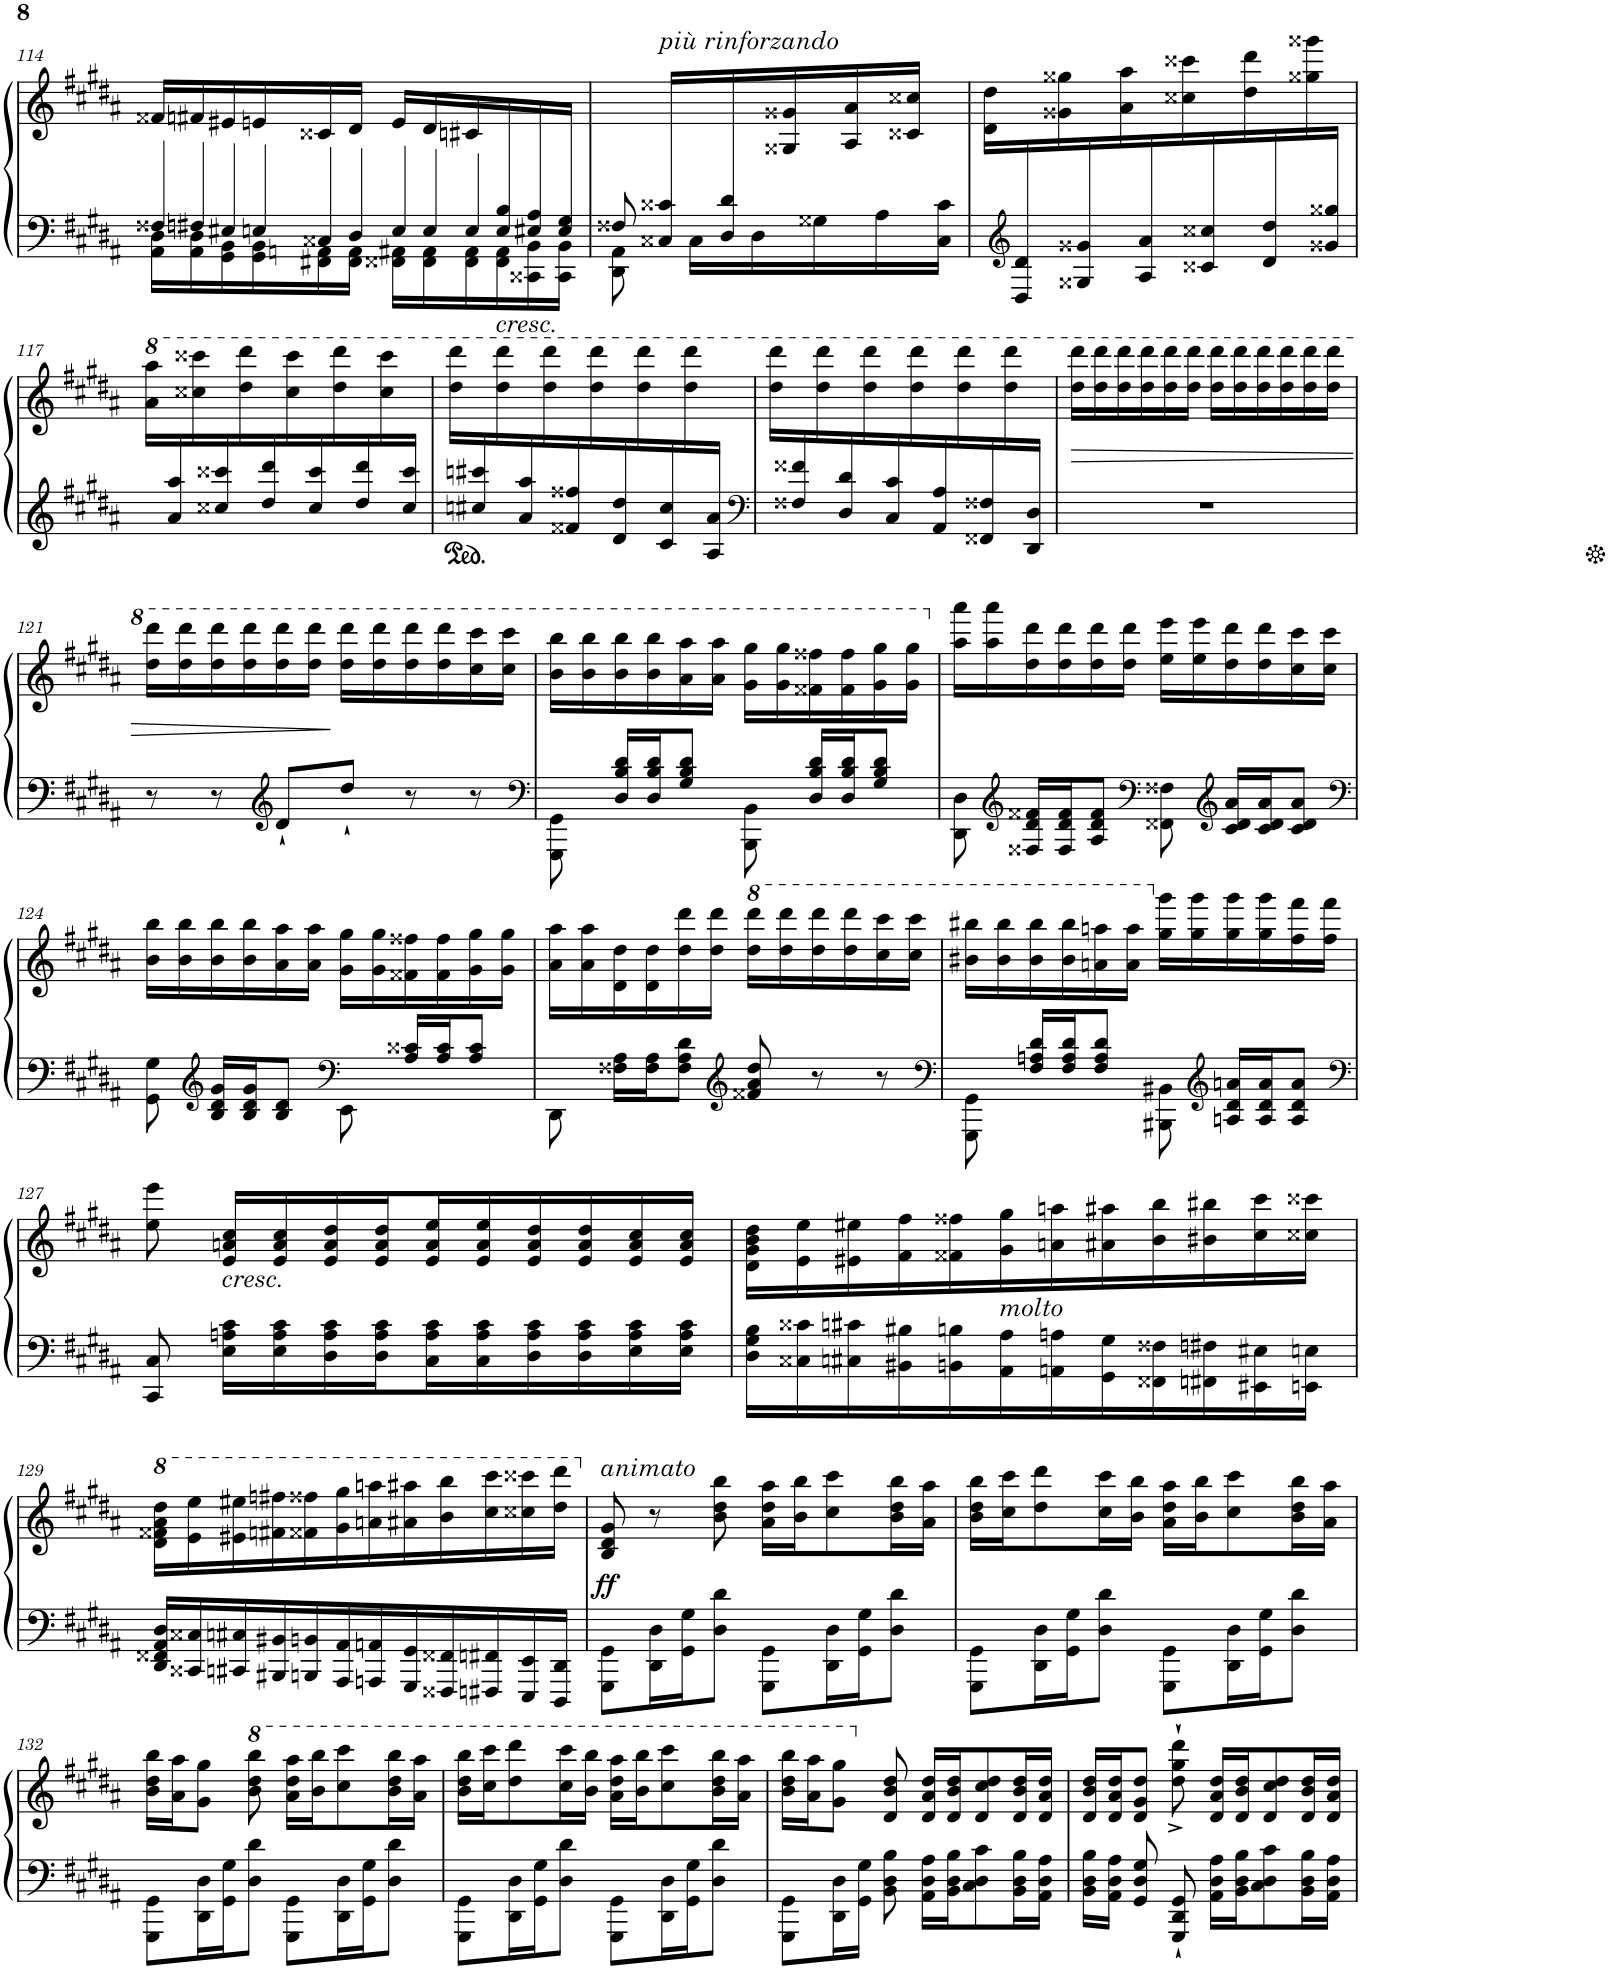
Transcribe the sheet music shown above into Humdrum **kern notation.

**kern	**kern	**dynam
*part1	*part1	*part1
*staff2	*staff1	*staff1/2
*I"Piano	*	*
*I'Pno.	*	*
!!LO:PB:g=z
*clefF4	*clefG2	*
*k[f#c#g#d#a#]	*k[f#c#g#d#a#]	*
*M6/8	*M6/8	*
=114	=114	=114
*^	*	*
*	*^	*	*
16ryy	16F##X/LL	16AA#\ 16D#\LL	16f##X/LL	.
.	16F#X/	16AA#\ 16D#\	16f#X/	.
.	16E#X/	16GG#\ 16BB\	16e#X/	.
.	16En/	16GG#\ 16BB\	16en/	.
.	16C##X/	16FF#X\ 16AAn\	16c##X/	.
.	16D#/JJ	16FF#\ 16AA\JJ	16d#/JJ	.
.	16E/LL	16FF##X\ 16AA#X\LL	16e/LL	.
.	16E/	16FF##\ 16AA#\	16d#/	.
.	16E/JJ	16FF##\ 16AA#\	16c#X/	.
16E/ 16B/	8.ryy	16FF##\ 16AA#\	8.ryy	.
16E#X/ 16A#/	.	16CC##X\ 16BB\	.	.
16E#/ 16G#/JJ	.	16CC##\ 16BB\JJ	.	.
*	*v	*v	*	*
=115	=115	=115	=115
8F##X/	8DD#\ 8AA#\	8ryy	.
!	!	!LO:TX:a:i:t=più rinforzando	!
16C##X/ 16c##X/LL	16ryy	16ryy	.
16ryy	16C##\LL	16ryy	.
16D#/ 16d#/	16ryy	16ryy	.
4..ryy	16D#\	16ryy	.
.	16ryy	16G##X/ 16g##X/	.
.	16G##X\	16ryy	.
.	16ryy	16A#/ 16a#/	.
.	16A#\	16ryy	.
.	16ryy	16c##X/ 16cc##X/JJ	.
.	16C##\ 16c##\JJ	16ryy	.
=116	=116	=116	=116
16ryy	16ryy	16d#\ 16dd#\LL	.
*clefG2	*	*	*
16D#/ 16d#/	16ryy	16ryy	.
16ryy	16ryy	16g##X\ 16gg##X\	.
16G##X/ 16g##X/	16ryy	16ryy	.
16ryy	8ryy	16a#\ 16aa#\	.
16A#/ 16a#/	.	16ryy	.
16ryy	4ryy	16cc##X\ 16ccc##X\	.
16c##X/ 16cc##X/	.	16ryy	.
16ryy	.	16dd#\ 16ddd#\	.
16d#/ 16dd#/	.	16ryy	.
16ryy	8ryy	16gg##X\ 16ggg##X\	.
16g##X/ 16gg##X/JJ	.	16ryy	.
!!LO:LB:g=z
=117	=117	=117	=117
*	*	*8va	*
16ryy	16ryy	16aa#\ 16aaa#\LL	.
16aa#/ 16aaa#/	16a#! 16aa#!	16ryy	.
16ryy	16ryy	16ccc##X\ 16cccc##X\	.
16ccc##X/ 16cccc##X/	16cc## 16ccc##	16ryy	.
16ryy	16ryy	16ddd#\ 16dddd#\	.
16ddd#/ 16dddd#/	16dd#! 16ddd#!	16ryy	.
16ryy	16ryy	16ccc##\ 16cccc##\	.
16ccc##/ 16cccc##/	16cc##! 16ccc##!	16ryy	.
16ryy	16ryy	16ddd#\ 16dddd#\	.
16ddd#/ 16dddd#/	16dd#! 16ddd#!	16ryy	.
16ryy	16ryy	16ccc##\ 16cccc##\	.
16ccc##/ 16cccc##/JJ	16cc##! 16ccc##!	16ryy	.
=118	=118	=118	=118
16ryy	16ryy	16ddd#\ 16dddd#\LL	.
16ccc#X/ 16cccc#X/	16cc#! 16ccc#!	16ryy	.
!	!	!LO:TX:a:i:t=cresc.	!
16ryy	16ryy	16ddd#\ 16dddd#\	.
16aa#/ 16aaa#/	16a#! 16aa#!	16ryy	.
16ryy	16ryy	16ddd#\ 16dddd#\	.
16ff##X/ 16fff##X/	16f## 16ff##	16ryy	.
16ryy	16ryy	16ddd#\ 16dddd#\	.
16dd#/ 16ddd#/	16d#! 16dd#!	16ryy	.
16ryy	16ryy	16ddd#\ 16dddd#\	.
16cc#/ 16ccc#/	16c#! 16cc#!	16ryy	.
16ryy	16ryy	16ddd#\ 16dddd#\	.
16a#/ 16aa#/JJ	16A#! 16a#!	16ryy	.
=119	=119	=119	=119
*clefF4	*	*	*
16ryy	16ryy	16ddd#\ 16dddd#\LL	.
16f##X/ 16ff##X/	16F## 16f##	16ryy	.
16ryy	16ryy	16ddd#\ 16dddd#\	.
16d#/ 16dd#/	16D#! 16d#!	16ryy	.
16ryy	16ryy	16ddd#\ 16dddd#\	.
16c#/ 16cc#/	16C#! 16c#!	16ryy	.
16ryy	16ryy	16ddd#\ 16dddd#\	.
16A#/ 16a#/	16AA#! 16A#!	16ryy	.
16ryy	16ryy	16ddd#\ 16dddd#\	.
16F##X/ 16f##X/	16FF## 16F##	16ryy	.
16ryy	16ryy	16ddd#\ 16dddd#\	.
16D#/ 16d#/JJ	16DD#! 16D#!	16ryy	.
=120	=120	=120	=120
!	!	!	!LO:HP:b
*v	*v	*	*
2.r	16ddd#\ 16dddd#\LL	>
.	16ddd#\ 16dddd#\	.
.	16ddd#\ 16dddd#\	.
.	16ddd#\ 16dddd#\	.
.	16ddd#\ 16dddd#\	.
.	16ddd#\ 16dddd#\JJ	.
.	16ddd#\ 16dddd#\LL	.
.	16ddd#\ 16dddd#\	.
.	16ddd#\ 16dddd#\	.
.	16ddd#\ 16dddd#\	.
.	16ddd#\ 16dddd#\	.
.	16ddd#\ 16dddd#\JJ	.
!!LO:LB:g=z
=121	=121	=121
8r	16ddd#\ 16dddd#\LL	.
.	16ddd#\ 16dddd#\	.
8r	16ddd#\ 16dddd#\	.
.	16ddd#\ 16dddd#\	.
*clefG2	*	*
8d#`/L	16ddd#\ 16dddd#\	.
.	16ddd#\ 16dddd#\JJ	.
8dd#`/J	16ddd#\ 16dddd#\LL	]
.	16ddd#\ 16dddd#\	.
8r	16ddd#\ 16dddd#\	.
.	16ddd#\ 16dddd#\	.
8r	16ccc#\ 16cccc#\	.
.	16ccc#\ 16cccc#\JJ	.
=122	=122	=122
*clefF4	*	*
8GGG#\ 8GG#\	16bb\ 16bbb\LL	.
.	16bb\ 16bbb\	.
16D#/ 16B/ 16d#/LL	16bb\ 16bbb\	.
16D#/ 16B/ 16d#/J	16bb\ 16bbb\	.
8G#/ 8B/ 8d#/J	16aa#\ 16aaa#\	.
.	16aa#\ 16aaa#\JJ	.
8BBB\ 8BB\	16gg#\ 16ggg#\LL	.
.	16gg#\ 16ggg#\	.
16D#/ 16B/ 16d#/LL	16ff##X\ 16fff##X\	.
16D#/ 16B/ 16d#/J	16ff##\ 16fff##\	.
8G#/ 8B/ 8d#/J	16gg#\ 16ggg#\	.
.	16gg#\ 16ggg#\JJ	.
=123	=123	=123
*	*X8va	*
8DD#\ 8D#\	16aa#\ 16aaa#\LL	.
.	16aa#\ 16aaa#\	.
*clefG2	*	*
16F##X/ 16d#/ 16f##X/LL	16dd#\ 16ddd#\	.
16F##/ 16d#/ 16f##/J	16dd#\ 16ddd#\	.
8A#/ 8d#/ 8f##/J	16dd#\ 16ddd#\	.
.	16dd#\ 16ddd#\JJ	.
*clefF4	*	*
8FF##X\ 8F##X\	16ee\ 16eee\LL	.
.	16ee\ 16eee\	.
*clefG2	*	*
16c#/ 16d#/ 16a#/LL	16dd#\ 16ddd#\	.
16c#/ 16d#/ 16a#/J	16dd#\ 16ddd#\	.
8c#/ 8d#/ 8a#/J	16cc#\ 16ccc#\	.
.	16cc#\ 16ccc#\JJ	.
!!LO:LB:g=z
=124	=124	=124
*clefF4	*	*
8GG#\ 8G#\	16b\ 16bb\LL	.
.	16b\ 16bb\	.
*clefG2	*	*
16B/ 16d#/ 16g#/LL	16b\ 16bb\	.
16B/ 16d#/ 16g#/J	16b\ 16bb\	.
8B/ 8d#/J	16a#\ 16aa#\	.
.	16a#\ 16aa#\JJ	.
*clefF4	*	*
8EE\	16g#\ 16gg#\LL	.
.	16g#\ 16gg#\	.
16A#/ 16c##X/LL	16f##X\ 16ff##X\	.
16A#/ 16c##/J	16f##\ 16ff##\	.
8A#/ 8c##/J	16g#\ 16gg#\	.
.	16g#\ 16gg#\JJ	.
=125	=125	=125
8DD#\	16a#\ 16aa#\LL	.
.	16a#\ 16aa#\	.
16F##X\ 16A#\LL	16d#\ 16dd#\	.
16F##\ 16A#\J	16d#\ 16dd#\	.
8F##\ 8A#\ 8d#\J	16dd#\ 16ddd#\	.
.	16dd#\ 16ddd#\JJ	.
*clefG2	*	*
*	*8va	*
8f##X/ 8a#/ 8dd#/	16ddd#\ 16dddd#\LL	.
.	16ddd#\ 16dddd#\	.
8r	16ddd#\ 16dddd#\	.
.	16ddd#\ 16dddd#\	.
8r	16ccc#\ 16cccc#\	.
.	16ccc#\ 16cccc#\JJ	.
=126	=126	=126
*clefF4	*	*
8GGG#\ 8GG#\	16bb#X\ 16bbb#X\LL	.
.	16bb#\ 16bbb#\	.
16F#/ 16An/ 16d#/LL	16bb#\ 16bbb#\	.
16F#/ 16A/ 16d#/J	16bb#\ 16bbb#\	.
8F#/ 8A/ 8d#/J	16aan\ 16aaan\	.
.	16aa\ 16aaa\JJ	.
*	*X8va	*
8BBB#X\ 8BB#X\	16gg#\ 16ggg#\LL	.
.	16gg#\ 16ggg#\	.
*clefG2	*	*
16An/ 16d#/ 16an/LL	16gg#\ 16ggg#\	.
16A/ 16d#/ 16a/J	16gg#\ 16ggg#\	.
8A/ 8d#/ 8a/J	16ff#\ 16fff#\	.
.	16ff#\ 16fff#\JJ	.
!!LO:LB:g=z
=127	=127	=127
*clefF4	*	*
8CC#/ 8C#/	8ee\ 8eee\	.
!	!LO:TX:b:i:t=cresc.	!
16E\ 16An\ 16c#\LL	16e/ 16an/ 16cc#/LL	.
16E\ 16A\ 16c#\	16e/ 16a/ 16cc#/	.
16D#\ 16A\ 16c#\	16e/ 16a/ 16dd#/	.
16D#\ 16A\ 16c#\J	16e/ 16a/ 16dd#/J	.
16C#\ 16A\ 16c#\L	16e/ 16a/ 16ee/L	.
16C#\ 16A\ 16c#\	16e/ 16a/ 16ee/	.
16D#\ 16A\ 16c#\	16e/ 16a/ 16dd#/	.
16D#\ 16A\ 16c#\	16e/ 16a/ 16dd#/	.
16E\ 16A\ 16c#\	16e/ 16a/ 16cc#/	.
16E\ 16A\ 16c#\JJ	16e/ 16a/ 16cc#/JJ	.
=128	=128	=128
16D#\ 16G#\ 16B\LL	16d#\ 16g#\ 16b\ 16dd#\LL	.
16C##X\ 16c##X\	16e\ 16ee\	.
16C#X\ 16c#X\	16e#X\ 16ee#X\	.
16BB#X\ 16B#X\	16f#\ 16ff#\	.
16BBn\ 16Bn\	16f##X\ 16ff##X\	.
!	!LO:TX:b:i:t=molto	!
16AA#\ 16A#\	16g#\ 16gg#\	.
16AAn\ 16An\	16an\ 16aan\	.
16GG#\ 16G#\	16a#X\ 16aa#X\	.
16FF##X\ 16F##X\	16b\ 16bb\	.
16FF#X\ 16F#X\	16b#X\ 16bb#X\	.
16EE#X\ 16E#X\	16cc#\ 16ccc#\	.
16EEn\ 16En\JJ	16cc##X\ 16ccc##X\JJ	.
!!LO:LB:g=z
=129	=129	=129
*	*8va	*
16DD#/ 16FF##X/ 16AA#/ 16D#/LL	16dd#\ 16ff##X\ 16aa#\ 16ddd#\LL	.
16CC##X/ 16C##X/	16ee\ 16eee\	.
16CC#X/ 16C#X/	16ee#X\ 16eee#X\	.
16BBB#X/ 16BB#X/	16ff#X\ 16fff#X\	.
16BBBn/ 16BBn/	16ff##X\ 16fff##X\	.
16AAA#/ 16AA#/	16gg#\ 16ggg#\	.
16AAAn/ 16AAn/	16aan\ 16aaan\	.
16GGG#/ 16GG#/	16aa#X\ 16aaa#X\	.
16FFF##X/ 16FF##X/	16bb\ 16bbb\	.
16FFF#X/ 16FF#X/	16ccc#\ 16cccc#\	.
16EEE/ 16EE/	16ccc##X\ 16cccc##X\	.
16DDD#/ 16DD#/JJ	16ddd#\ 16dddd#\JJ	.
=130	=130	=130
*	*X8va	*
!	!LO:TX:a:i:t=animato	!
!	!	!LO:DY:b
8GGG#\ 8GG#\L	8B/ 8d#/ 8g#/	ff
16DD#\ 16D#\L	8r	.
16GG#\ 16G#\J	.	.
8D#\ 8d#\J	8b\ 8dd#\ 8bb\	.
8GGG#\ 8GG#\L	16a#\ 16dd#\ 16aa#\LL	.
.	16b\ 16bb\J	.
16DD#\ 16D#\L	8cc#\ 8ccc#\	.
16GG#\ 16G#\J	.	.
8D#\ 8d#\J	16b\ 16dd#\ 16bb\L	.
.	16a#\ 16aa#\JJ	.
=131	=131	=131
8GGG#\ 8GG#\L	16b\ 16dd#\ 16bb\LL	.
.	16cc#\ 16ccc#\J	.
16DD#\ 16D#\L	8dd#\ 8ddd#\	.
16GG#\ 16G#\J	.	.
8D#\ 8d#\J	16cc#\ 16ccc#\L	.
.	16b\ 16bb\JJ	.
8GGG#\ 8GG#\L	16a#\ 16dd#\ 16aa#\LL	.
.	16b\ 16bb\J	.
16DD#\ 16D#\L	8cc#\ 8ccc#\	.
16GG#\ 16G#\J	.	.
8D#\ 8d#\J	16b\ 16dd#\ 16bb\L	.
.	16a#\ 16aa#\JJ	.
!!LO:LB:g=z
=132	=132	=132
8GGG#\ 8GG#\L	16b\ 16dd#\ 16bb\LL	.
.	16a#\ 16aa#\J	.
16DD#\ 16D#\L	8g#\ 8gg#\J	.
16GG#\ 16G#\J	.	.
*	*8va	*
8D#\ 8d#\J	8bb\ 8ddd#\ 8bbb\	.
8GGG#\ 8GG#\L	16aa#\ 16ddd#\ 16aaa#\LL	.
.	16bb\ 16bbb\J	.
16DD#\ 16D#\L	8ccc#\ 8cccc#\	.
16GG#\ 16G#\J	.	.
8D#\ 8d#\J	16bb\ 16ddd#\ 16bbb\L	.
.	16aa#\ 16aaa#\JJ	.
=133	=133	=133
8GGG#\ 8GG#\L	16bb\ 16ddd#\ 16bbb\LL	.
.	16ccc#\ 16cccc#\J	.
16DD#\ 16D#\L	8ddd#\ 8dddd#\	.
16GG#\ 16G#\J	.	.
8D#\ 8d#\J	16ccc#\ 16cccc#\L	.
.	16bb\ 16bbb\JJ	.
8GGG#\ 8GG#\L	16aa#\ 16ddd#\ 16aaa#\LL	.
.	16bb\ 16bbb\J	.
16DD#\ 16D#\L	8ccc#\ 8cccc#\	.
16GG#\ 16G#\J	.	.
8D#\ 8d#\J	16bb\ 16ddd#\ 16bbb\L	.
.	16aa#\ 16aaa#\JJ	.
=134	=134	=134
8GGG#\ 8GG#\L	16bb\ 16ddd#\ 16bbb\LL	.
.	16aa#\ 16aaa#\J	.
16DD#\ 16D#\L	8gg#\ 8ggg#\J	.
16GG#\ 16G#\JJ	.	.
*	*X8va	*
8BB\ 8D#\ 8B\	8d#/ 8b/ 8dd#/	.
16AA#\ 16D#\ 16A#\LL	16d#/ 16a#/ 16dd#/LL	.
16BB\ 16D#\ 16B\J	16d#/ 16b/ 16dd#/J	.
8C#\ 8D#\ 8c#\	8d#/ 8cc#/ 8dd#/	.
16BB\ 16D#\ 16B\L	16d#/ 16b/ 16dd#/L	.
16AA#\ 16D#\ 16A#\JJ	16d#/ 16a#/ 16dd#/JJ	.
=135	=135	=135
16BB\ 16D#\ 16B\LL	16d#/ 16b/ 16dd#/LL	.
16AA#\ 16D#\ 16A#\JJ	16d#/ 16a#/ 16dd#/J	.
8GG#/ 8D#/ 8G#/	8d#/ 8g#/ 8dd#/J	.
8GGG#/` 8DD#/` 8GG#/`	8dd#\`^< 8gg#\`^< 8ddd#\`^<	.
16AA#\ 16D#\ 16A#\LL	16d#/ 16a#/ 16dd#/LL	.
16BB\ 16D#\ 16B\J	16d#/ 16b/ 16dd#/J	.
8C#\ 8D#\ 8c#\	8d#/ 8cc#/ 8dd#/	.
16BB\ 16D#\ 16B\L	16d#/ 16b/ 16dd#/L	.
16AA#\ 16D#\ 16A#\JJ	16d#/ 16a#/ 16dd#/JJ	.
=	=	=
*-	*-	*-
